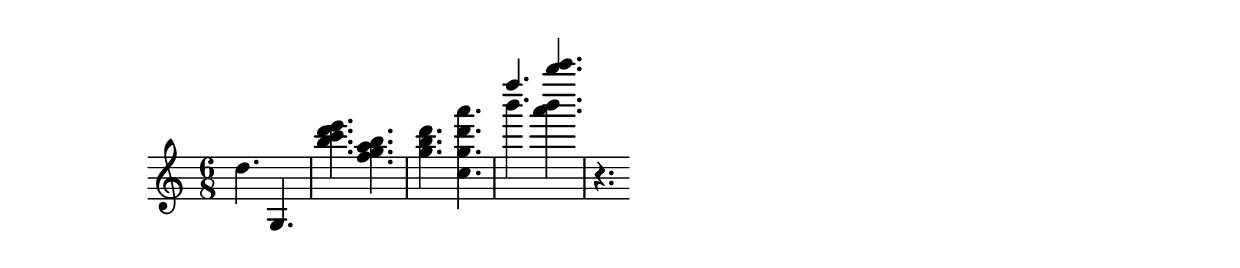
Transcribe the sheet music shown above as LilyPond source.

\version "1.7.16"
\header{
texidoc="
Noteheads can have dots, and rests can too.  Augmentation dots should
never be printed on a staff line, but rather be shifted vertically. They
should go up, but in case of multiple parts, the down stems have down
shifted dots.  (Wanske p. 186) In case of chords, all dots should be in
a column.  The dots go along as rests are shifted to avoid collisions.
"
}



\score { 
  \context Voice \notes\relative c'' {
    \time 6/8
	d4. g,,
	<<b'' c d e>>4.  <<f g a b>>
	<<g b d>> <<c, g' d' a'>>
	
	
	\context Staff <
		\context Voice = VA {  \stemUp   f''  <<b c>> r4.  }
		\context Voice = VB {  \stemDown b, <<a b>> r4. }
	>
	
	
  }
  \paper { }  
  \midi { }
}
%% new-chords-done %%
